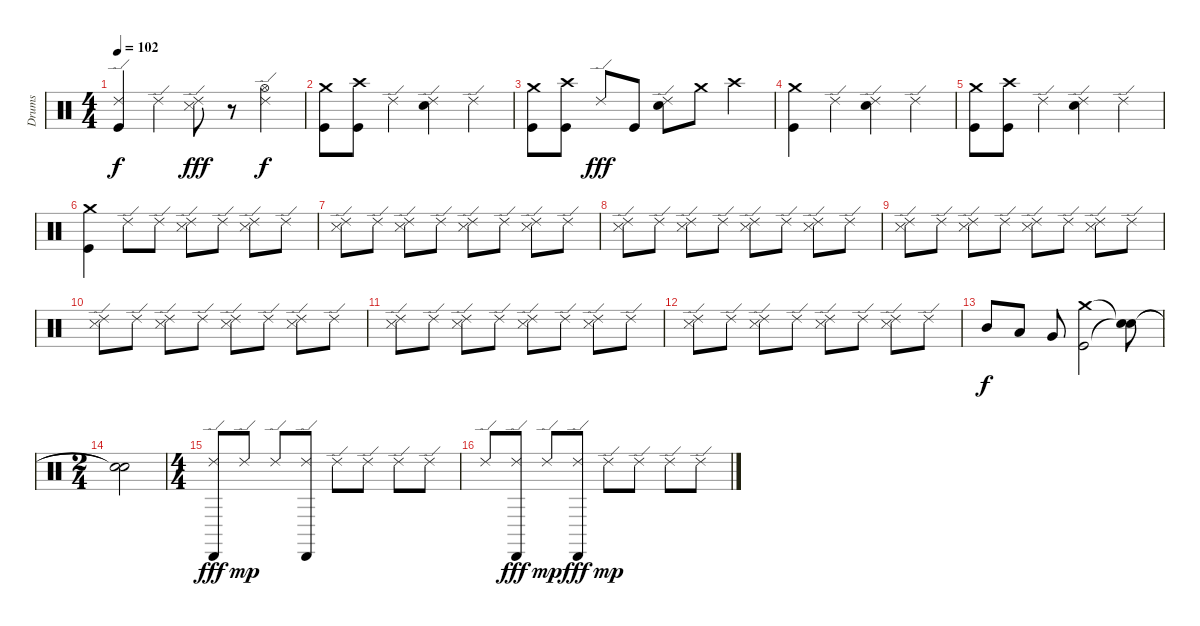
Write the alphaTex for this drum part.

\track ("Drums" "Drums") {instrument percussion}
\staff {score}
\articulation defaults
\ts (4 4)
\tempo 102
\clef neutral
\ks c
("Kick (hit)" "Ride (edge) 2").4{dy f} "Ride (edge) 2".4 ("Snare (side stick) 3" "Ride (edge) 2").8{dy fff} r.8 ("Hi-Hat (open)" "Ride (edge) 2").4{dy f} |
("Kick (hit)" "Crash medium (hit)").8 ("Kick (hit)" "Crash high (hit)").8 "Ride (edge) 2".4 ("Electric Snare (hit)" "Ride (edge) 2").4 "Ride (edge) 2".4 |
("Kick (hit)" "Crash medium (hit)").8 ("Kick (hit)" "Crash high (hit)").8 "Ride (edge) 2".8{dy fff} "Kick (hit)".8 ("Ride (edge) 2" "Electric Snare (hit)").8 "Crash medium (hit)".8 "Crash high (hit)".4 |
("Kick (hit)" "Crash medium (hit)").4 "Ride (edge) 2".4 ("Electric Snare (hit)" "Ride (edge) 2").4 "Ride (edge) 2".4 |
("Kick (hit)" "Crash medium (hit)").8 ("Kick (hit)" "Crash high (hit)").8 "Ride (edge) 2".4 ("Electric Snare (hit)" "Ride (edge) 2").4 "Ride (edge) 2".4 |
("Kick (hit)" "Crash medium (hit)").4 "Ride (edge) 2".8 "Ride (edge) 2".8 ("Ride (edge) 2" "Snare (side stick) 3").8 "Ride (edge) 2".8 ("Snare (side stick) 3" "Ride (edge) 2").8 "Ride (edge) 2".8 |
("Ride (edge) 2" "Snare (side stick) 3").8 "Ride (edge) 2".8 ("Ride (edge) 2" "Snare (side stick) 3").8 "Ride (edge) 2".8 ("Ride (edge) 2" "Snare (side stick) 3").8 "Ride (edge) 2".8 ("Ride (edge) 2" "Snare (side stick) 3").8 "Ride (edge) 2".8 |
("Ride (edge) 2" "Snare (side stick) 3").8 "Ride (edge) 2".8 ("Ride (edge) 2" "Snare (side stick) 3").8 "Ride (edge) 2".8 ("Ride (edge) 2" "Snare (side stick) 3").8 "Ride (edge) 2".8 ("Ride (edge) 2" "Snare (side stick) 3").8 "Ride (edge) 2".8 |
("Ride (edge) 2" "Snare (side stick) 3").8 "Ride (edge) 2".8 ("Ride (edge) 2" "Snare (side stick) 3").8 "Ride (edge) 2".8 ("Ride (edge) 2" "Snare (side stick) 3").8 "Ride (edge) 2".8 ("Ride (edge) 2" "Snare (side stick) 3").8 "Ride (edge) 2".8 |
("Ride (edge) 2" "Snare (side stick) 3").8 "Ride (edge) 2".8 ("Ride (edge) 2" "Snare (side stick) 3").8 "Ride (edge) 2".8 ("Ride (edge) 2" "Snare (side stick) 3").8 "Ride (edge) 2".8 ("Ride (edge) 2" "Snare (side stick) 3").8 "Ride (edge) 2".8 |
("Ride (edge) 2" "Snare (side stick) 3").8 "Ride (edge) 2".8 ("Ride (edge) 2" "Snare (side stick) 3").8 "Ride (edge) 2".8 ("Ride (edge) 2" "Snare (side stick) 3").8 "Ride (edge) 2".8 ("Ride (edge) 2" "Snare (side stick) 3").8 "Ride (edge) 2".8 |
("Ride (edge) 2" "Snare (side stick) 3").8 "Ride (edge) 2".8 ("Ride (edge) 2" "Snare (side stick) 3").8 "Ride (edge) 2".8 ("Ride (edge) 2" "Snare (side stick) 3").8 "Ride (edge) 2".8 ("Ride (edge) 2" "Snare (side stick) 3").8 "Ride (edge) 2".8 |
"Mid Tom (hit)".8{dy f} "Low Tom (hit)".8 "Very Low Tom (hit)".8 ("Crash medium (hit)" "Kick (hit)").2 ("Snare (hit)"{t} "Snare (hit)"{t}).8 |
\ts (2 4)
("Snare (hit)"{t} "Snare (hit)"{t}).2 |
\ts (4 4)
("Ride (edge) 2" "Cabasa (hit)").8{dy fff} "Ride (edge) 2".8{dy mp} "Ride (edge) 2".8 ("Cabasa (hit)" "Ride (edge) 2").8 "Ride (edge) 2".8 "Ride (edge) 2".8 "Ride (edge) 2".8 "Ride (edge) 2".8 |
"Ride (edge) 2".8 ("Ride (edge) 2" "Cabasa (hit)").8{dy fff} "Ride (edge) 2".8{dy mp} ("Ride (edge) 2" "Cabasa (hit)").8{dy fff} "Ride (edge) 2".8{dy mp} "Ride (edge) 2".8 "Ride (edge) 2".8 "Ride (edge) 2".8
